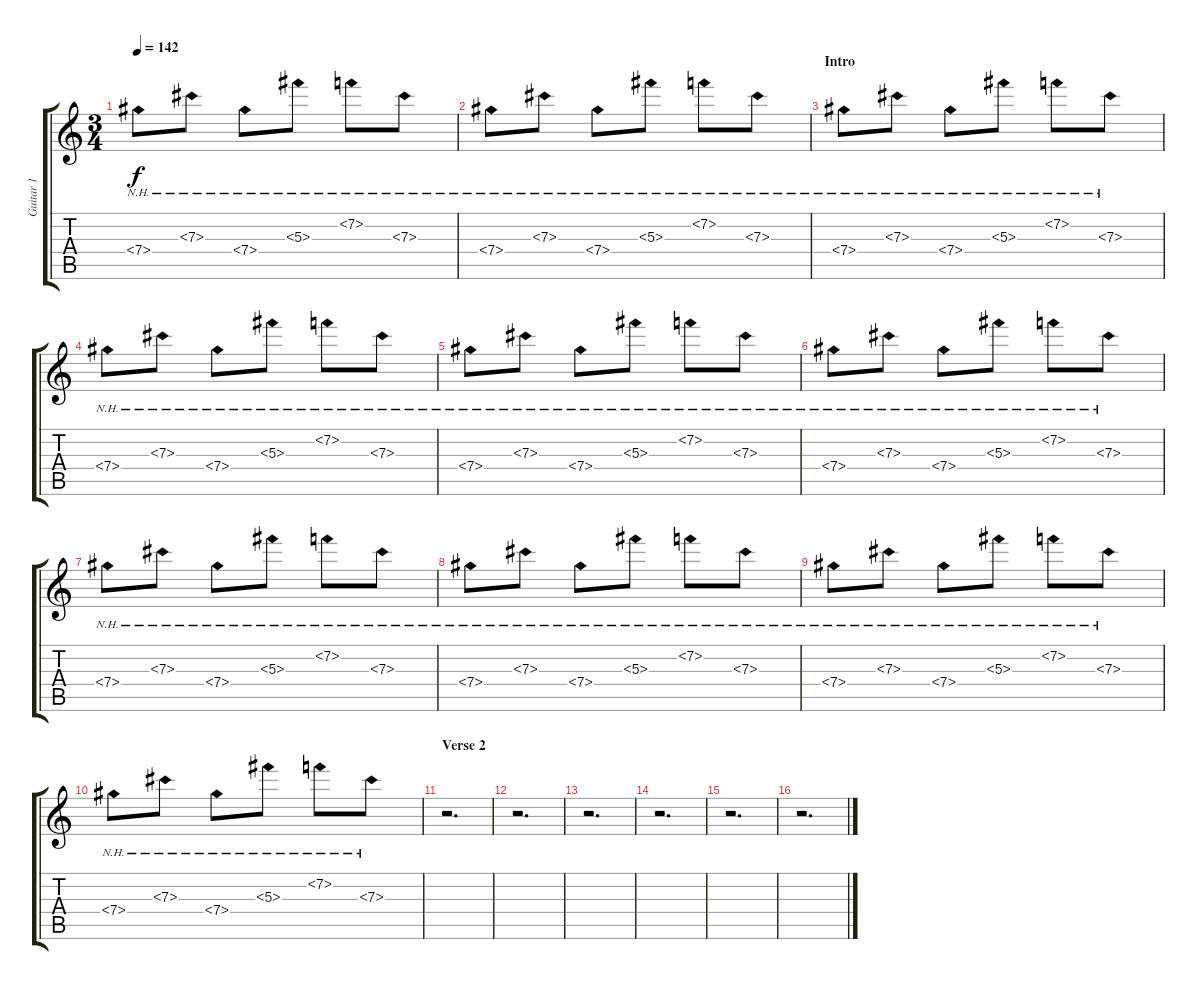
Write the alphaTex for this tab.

\track ("Guitar 1" "Guitar 1") {instrument distortionguitar}
\staff {score tabs}
\tuning (Eb4 Bb3 Gb3 Db3 Ab2 Eb2) {hide}
\ts (3 4)
\tempo 142
\clef g2
\ks c
7.4{nh}.8{dy f} 7.3{nh}.8 7.4{nh}.8 5.3{nh}.8 7.2{nh}.8 7.3{nh}.8 |
7.4{nh}.8 7.3{nh}.8 7.4{nh}.8 5.3{nh}.8 7.2{nh}.8 7.3{nh}.8 |
\section ("" "Intro")
7.4{nh}.8 7.3{nh}.8 7.4{nh}.8 5.3{nh}.8 7.2{nh}.8 7.3{nh}.8 |
7.4{nh}.8 7.3{nh}.8 7.4{nh}.8 5.3{nh}.8 7.2{nh}.8 7.3{nh}.8 |
7.4{nh}.8 7.3{nh}.8 7.4{nh}.8 5.3{nh}.8 7.2{nh}.8 7.3{nh}.8 |
7.4{nh}.8 7.3{nh}.8 7.4{nh}.8 5.3{nh}.8 7.2{nh}.8 7.3{nh}.8 |
7.4{nh}.8 7.3{nh}.8 7.4{nh}.8 5.3{nh}.8 7.2{nh}.8 7.3{nh}.8 |
7.4{nh}.8 7.3{nh}.8 7.4{nh}.8 5.3{nh}.8 7.2{nh}.8 7.3{nh}.8 |
7.4{nh}.8 7.3{nh}.8 7.4{nh}.8 5.3{nh}.8 7.2{nh}.8 7.3{nh}.8 |
7.4{nh}.8 7.3{nh}.8 7.4{nh}.8 5.3{nh}.8 7.2{nh}.8 7.3{nh}.8 |
\section ("" "Verse 2")
r.2{d} |
r.2{d} |
r.2{d} |
r.2{d} |
r.2{d} |
r.2{d}
